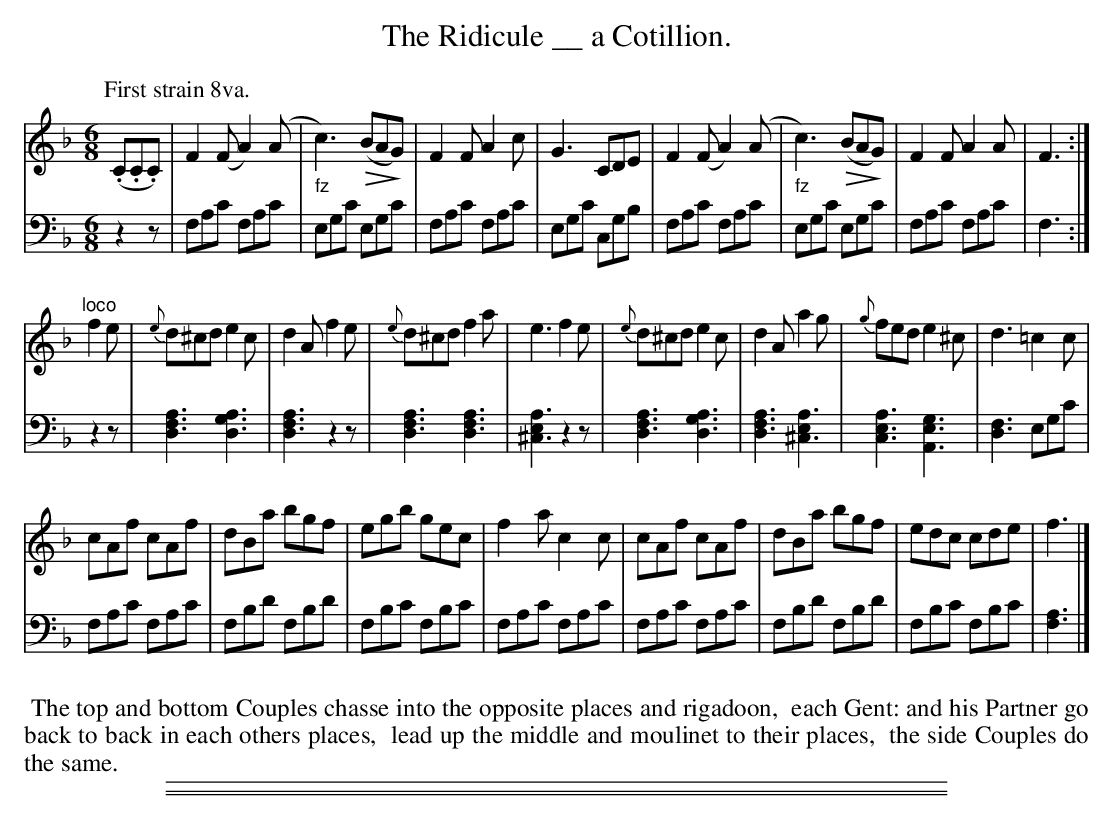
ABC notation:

X:1
T: The Ridicule __ a Cotillion.
U: Q=!diminuendo(!
U: q=!diminuendo)!
M: 6/8
L: 1/8
K: F
P: First strain 8va.
V: 1 staves=2
(.C.C.C) |\
F2(F A2)(A | "_fz"c3Q) (BAqG) | F2F A2c | G3 CDE |\
F2(F A2)(A | "_fz"c3Q) (BAqG) | F2F A2A | F3 :|
"^loco"f2e |\
{e}d^cd e2c | d2A f2e | {e}d^cd f2a | e3 f2e |\
{e}d^cd e2c | d2A a2g | {g}fed e2^c | d3 =c2c |
cAf cAf | dBa bgf | egb gec | f2a c2c |\
cAf cAf | dBa bgf | edc cde | f3 |]
V: 2 clef=bass middle=d
z2z |\
fac' fac' | egc' egc' | fac' fac' | egc' cgb |\
fac' fac' | egc' egc' | fac' fac' | f3 :|
z2z |\
[a3f3d3] [a3g3d3] | [a3f3d3] z2z | [a3f3d3] [a3f3d3] | [a3e2^c3] z2z |\
[a3f3d3] [a3g3d3] | [a3f3d3] [a3e2^c3] | [a3e3c3] [g3e3A3] | [f3d3] egc' |
fac' fac' | fbd' fbd' | fbc' fbc' | fac' fac' |\
fac' fac' | fbd' fbd' | fbc' fbc' | [a3f3] |]
